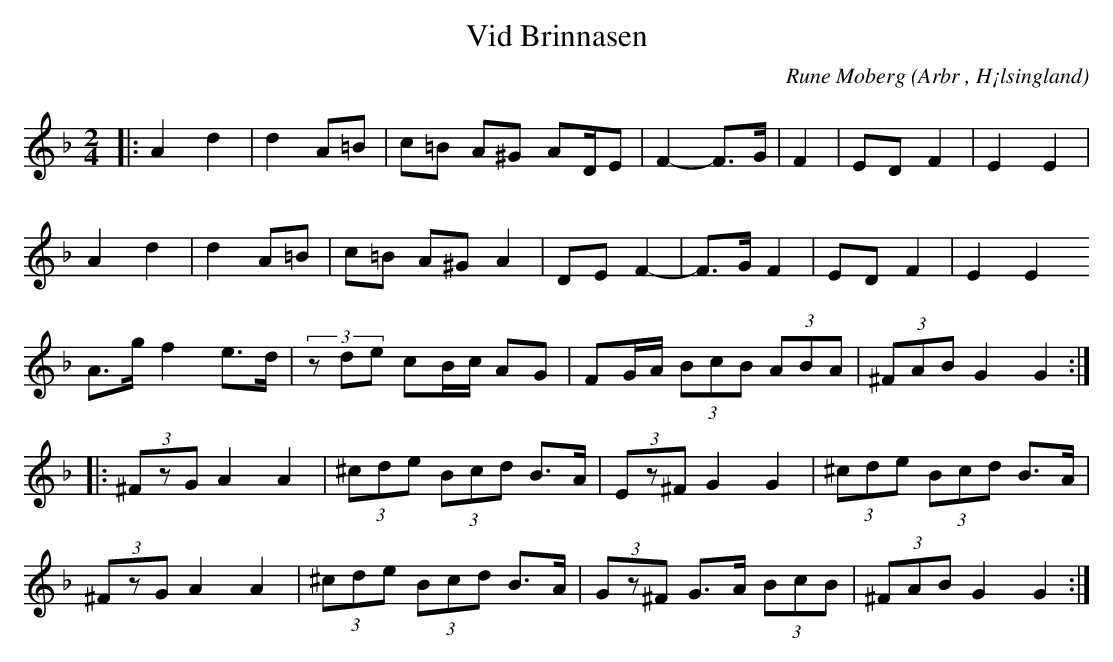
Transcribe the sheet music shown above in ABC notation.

X:1
T:Vid Brinnasen
C: Rune Moberg
O:Arbr , H¡lsingland
M:2/4
L:1/8
K:Dm
|: A2 d2|d2 A=B|c=B A^G AD/E|F2-F>G|F2|ED F2|E2 E2|
A2 d2|d2 A=B|c=B A^G A2|DE F2-|F>G F2|ED F2|E2 E2
A>g f2 e>d|(3zde cB/c/ AG|FG/A/ (3BcB (3ABA|(3^FAB G2 G2:|
|:(3^FzG A2 A2|(3^cde (3Bcd B>A|(3Ez^F G2 G2|(3^cde (3Bcd B>A|
(3^FzG A2 A2|(3^cde (3Bcd B>A| (3Gz^F G>A (3BcB|(3^FAB G2 G2:|
